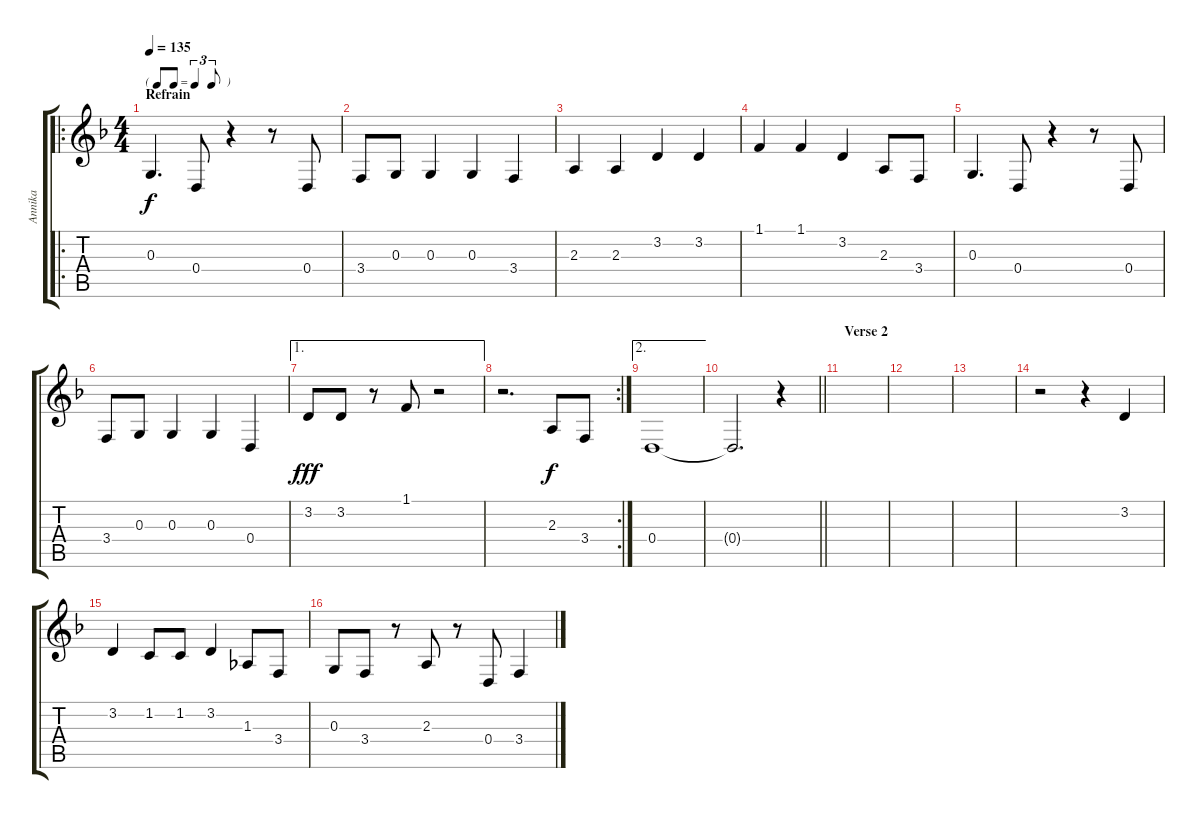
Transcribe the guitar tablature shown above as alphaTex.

\track ("Annika" "Annika") {instrument violin}
\staff {score tabs}
\tuning (E4 B3 G3 D3 A2 E2) {hide}
\ro
\ts (4 4)
\tf triplet8th
\section ("" "Refrain")
\tempo 135
\clef g2
\ks f
0.3.4{d dy f} 0.4.8 r.4 r.8 0.4.8 |
3.4.8 0.3.8 0.3.4 0.3.4 3.4.4 |
2.3.4 2.3.4 3.2.4 3.2.4 |
1.1.4 1.1.4 3.2.4 2.3.8 3.4.8 |
0.3.4{d} 0.4.8 r.4 r.8 0.4.8 |
3.4.8 0.3.8 0.3.4 0.3.4 0.4.4 |
\ae 1
3.2.8{dy fff} 3.2.8 r.8 1.1.8 r.2 |
\rc 2
r.2{d} 2.3.8{dy f} 3.4.8 |
\ae 2
0.4.1 |
\barLineRight lightlight
0.4{t}.2{d} r.4 |
\section ("" "Verse 2")
|
|
|
r.2 r.4 3.2.4 |
3.2.4 1.2.8 1.2.8 3.2.4 1.3.8 3.4.8 |
0.3.8 3.4.8 r.8 2.3.8 r.8 0.4.8 3.4.4
